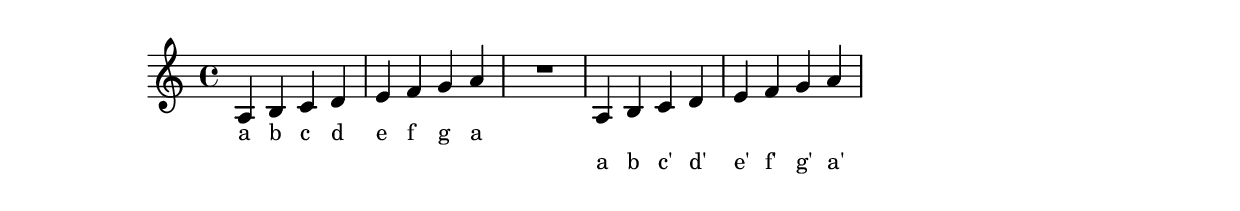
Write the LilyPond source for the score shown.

%% DO NOT EDIT this file manually; it is automatically
%% generated from LSR http://lsr.dsi.unimi.it
%% Make any changes in LSR itself, or in Documentation/snippets/new/ ,
%% and then run scripts/auxiliar/makelsr.py
%%
%% This file is in the public domain.
\version "2.12.2"

\header {
  lsrtags = "tweaks-and-overrides"

%% Translation of GIT committish: 59caa3adce63114ca7972d18f95d4aadc528ec3d
  texidoces = "
Se puede usar el contexto @code{NoteNames} para imprimir el valor
textual de las notas.  La propiedad @code{printOctaveNames} activa o
desactiva la representación de la octava de las notas.

"
  doctitlees = "Impresión de los nombres de las notas con o sin indicación de la octava"



  texidoc = "
The @code{NoteNames} context can be used to print the text value of
notes.  The @code{printOctaveNames} property turns on or off the
representation of the octave of the note.

"
  doctitle = "Printing note names with and without an octave marker"
} % begin verbatim

scale = \relative c' {
  a4 b c d
  e4 f g a
}

\new Staff {
  <<
    \scale
    \context NoteNames {
      \set printOctaveNames = ##f
      \scale
    }
  >>
  R1
  <<
    \scale
    \context NoteNames {
      \set printOctaveNames = ##t
      \scale
    }
  >>
}

